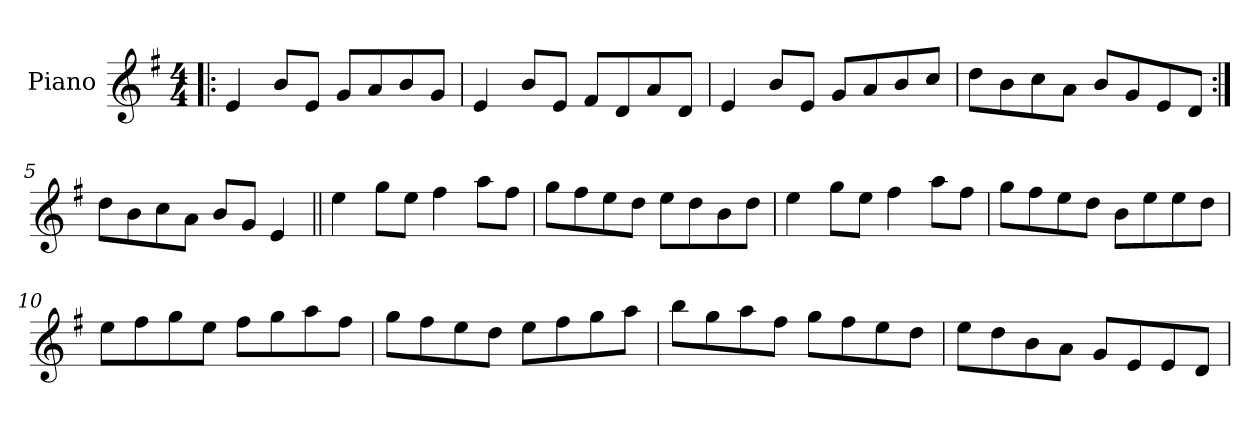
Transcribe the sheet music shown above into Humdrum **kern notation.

**kern
*part1
*staff1
*I"Piano
*I'Pno
*clefG2
*k[f#]
*e:
*M4/4
=1!|:
4e/
8b/L
8e/J
8g/L
8a/
8b/
8g/J
=2
4e/
8b/L
8e/J
8f#/L
8d/
8a/
8d/J
=3
4e/
8b/L
8e/J
8g/L
8a/
8b/
8cc/J
=4
8dd\L
8b\
8cc\
8a\J
8b/L
8g/
8e/
8d/J
=5:|!
8dd\L
8b\
8cc\
8a\J
8b/L
8g/J
4e/
=6||
4ee\
8gg\L
8ee\J
4ff#\
8aa\L
8ff#\J
=7
8gg\L
8ff#\
8ee\
8dd\J
8ee\L
8dd\
8b\
8dd\J
=8
4ee\
8gg\L
8ee\J
4ff#\
8aa\L
8ff#\J
=9
8gg\L
8ff#\
8ee\
8dd\J
8b\L
8ee\
8ee\
8dd\J
=10
8ee\L
8ff#\
8gg\
8ee\J
8ff#\L
8gg\
8aa\
8ff#\J
=11
8gg\L
8ff#\
8ee\
8dd\J
8ee\L
8ff#\
8gg\
8aa\J
=12
8bb\L
8gg\
8aa\
8ff#\J
8gg\L
8ff#\
8ee\
8dd\J
=13
8ee\L
8dd\
8b\
8a\J
8g/L
8e/
8e/
8d/J
=
*-
